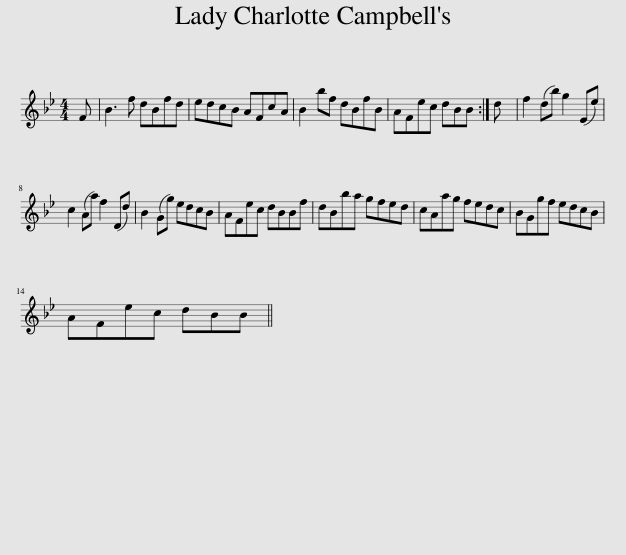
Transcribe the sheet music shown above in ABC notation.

X:1
L:1/8
M:4/4
I:linebreak $
K:Gmin
V:1 treble
V:1
 F | B3 f dBfd | edcB AFcA | B2 bf dBfB | AFec dBB :| %5
 d | f2 (db) g2 (Ee) |$ c2 (Aa) f2 (Dd) | B2 (Gg) edcB | AFec dBBf | %10
 dBba gfed | cAag fedc | BGgf edcB |$ AFec dBB || %14
